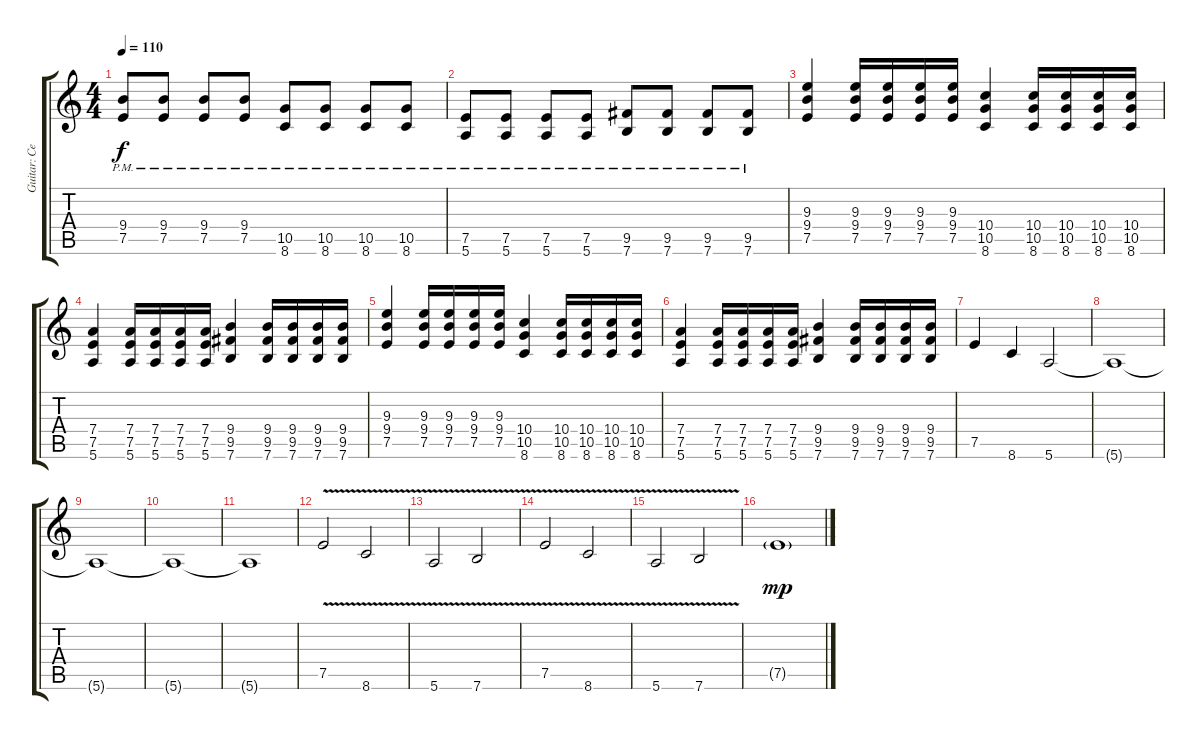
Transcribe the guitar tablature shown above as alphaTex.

\track ("Guitar: Серёга" "Guitar: Се") {instrument overdrivenguitar}
\staff {score tabs}
\tuning (E4 B3 G3 D3 A2 E2) {hide}
\ts (4 4)
\tempo 110
\clef g2
\ks c
(9.4{pm} 7.5{pm}).8{dy f} (9.4{pm} 7.5{pm}).8 (9.4{pm} 7.5{pm}).8 (9.4{pm} 7.5{pm}).8 (10.5{pm} 8.6{pm}).8 (10.5{pm} 8.6{pm}).8 (10.5{pm} 8.6{pm}).8 (10.5{pm} 8.6{pm}).8 |
(7.5{pm} 5.6{pm}).8 (7.5{pm} 5.6{pm}).8 (7.5{pm} 5.6{pm}).8 (7.5{pm} 5.6{pm}).8 (9.5{pm} 7.6{pm}).8 (9.5{pm} 7.6{pm}).8 (9.5{pm} 7.6{pm}).8 (9.5{pm} 7.6{pm}).8 |
(9.3 9.4 7.5).4 (9.3 9.4 7.5).16 (9.3 9.4 7.5).16 (9.3 9.4 7.5).16 (9.3 9.4 7.5).16 (10.4 10.5 8.6).4 (10.4 10.5 8.6).16 (10.4 10.5 8.6).16 (10.4 10.5 8.6).16 (10.4 10.5 8.6).16 |
(7.4 7.5 5.6).4 (7.4 7.5 5.6).16 (7.4 7.5 5.6).16 (7.4 7.5 5.6).16 (7.4 7.5 5.6).16 (9.4 9.5 7.6).4 (9.4 9.5 7.6).16 (9.4 9.5 7.6).16 (9.4 9.5 7.6).16 (9.4 9.5 7.6).16 |
(9.3 9.4 7.5).4 (9.3 9.4 7.5).16 (9.3 9.4 7.5).16 (9.3 9.4 7.5).16 (9.3 9.4 7.5).16 (10.4 10.5 8.6).4 (10.4 10.5 8.6).16 (10.4 10.5 8.6).16 (10.4 10.5 8.6).16 (10.4 10.5 8.6).16 |
(7.4 7.5 5.6).4 (7.4 7.5 5.6).16 (7.4 7.5 5.6).16 (7.4 7.5 5.6).16 (7.4 7.5 5.6).16 (9.4 9.5 7.6).4 (9.4 9.5 7.6).16 (9.4 9.5 7.6).16 (9.4 9.5 7.6).16 (9.4 9.5 7.6).16 |
7.5.4 8.6.4 5.6.2{volume 6} |
5.6{t}.1 |
5.6{t}.1 |
5.6{t}.1 |
5.6{t}.1 |
7.5{v}.2{volume 16} 8.6{v}.2 |
5.6{v}.2 7.6{v}.2 |
7.5{v}.2 8.6{v}.2 |
5.6{v}.2 7.6{v}.2 |
7.5{g}.1{dy mp}
